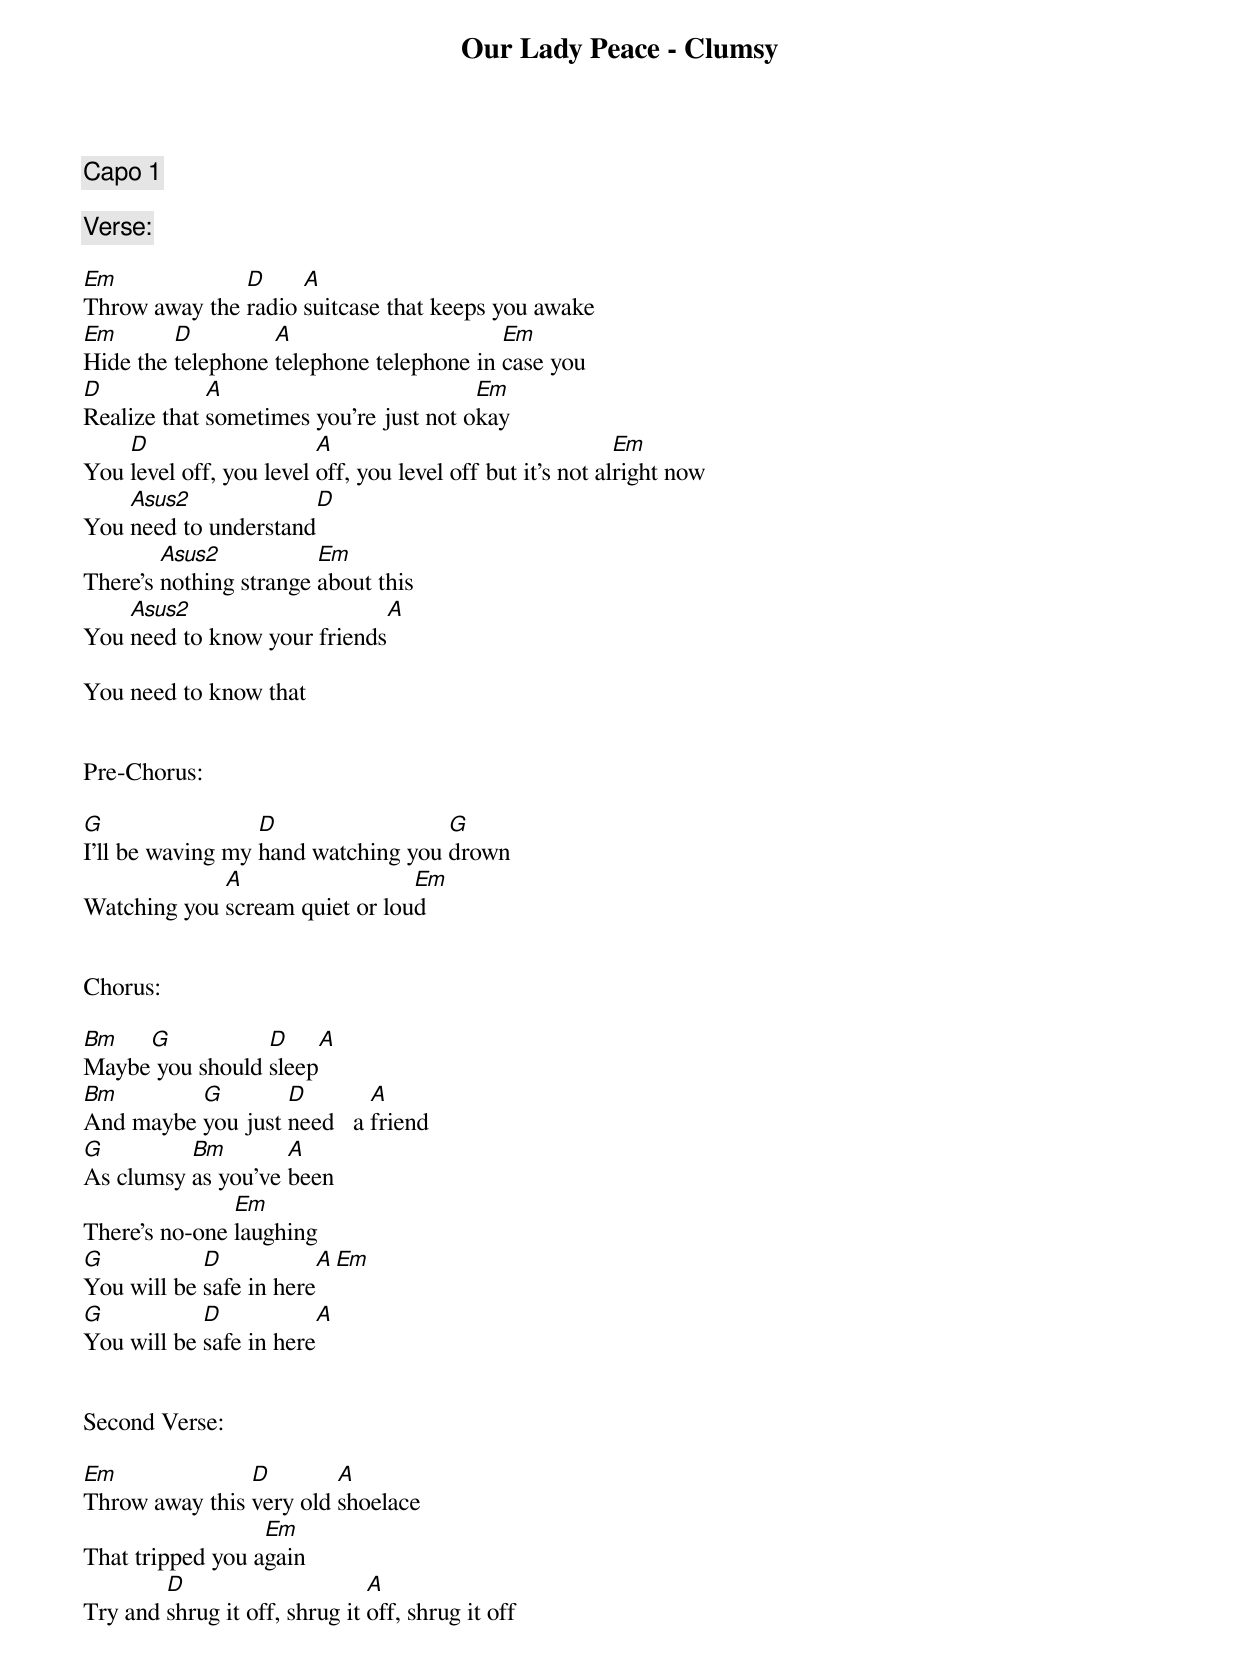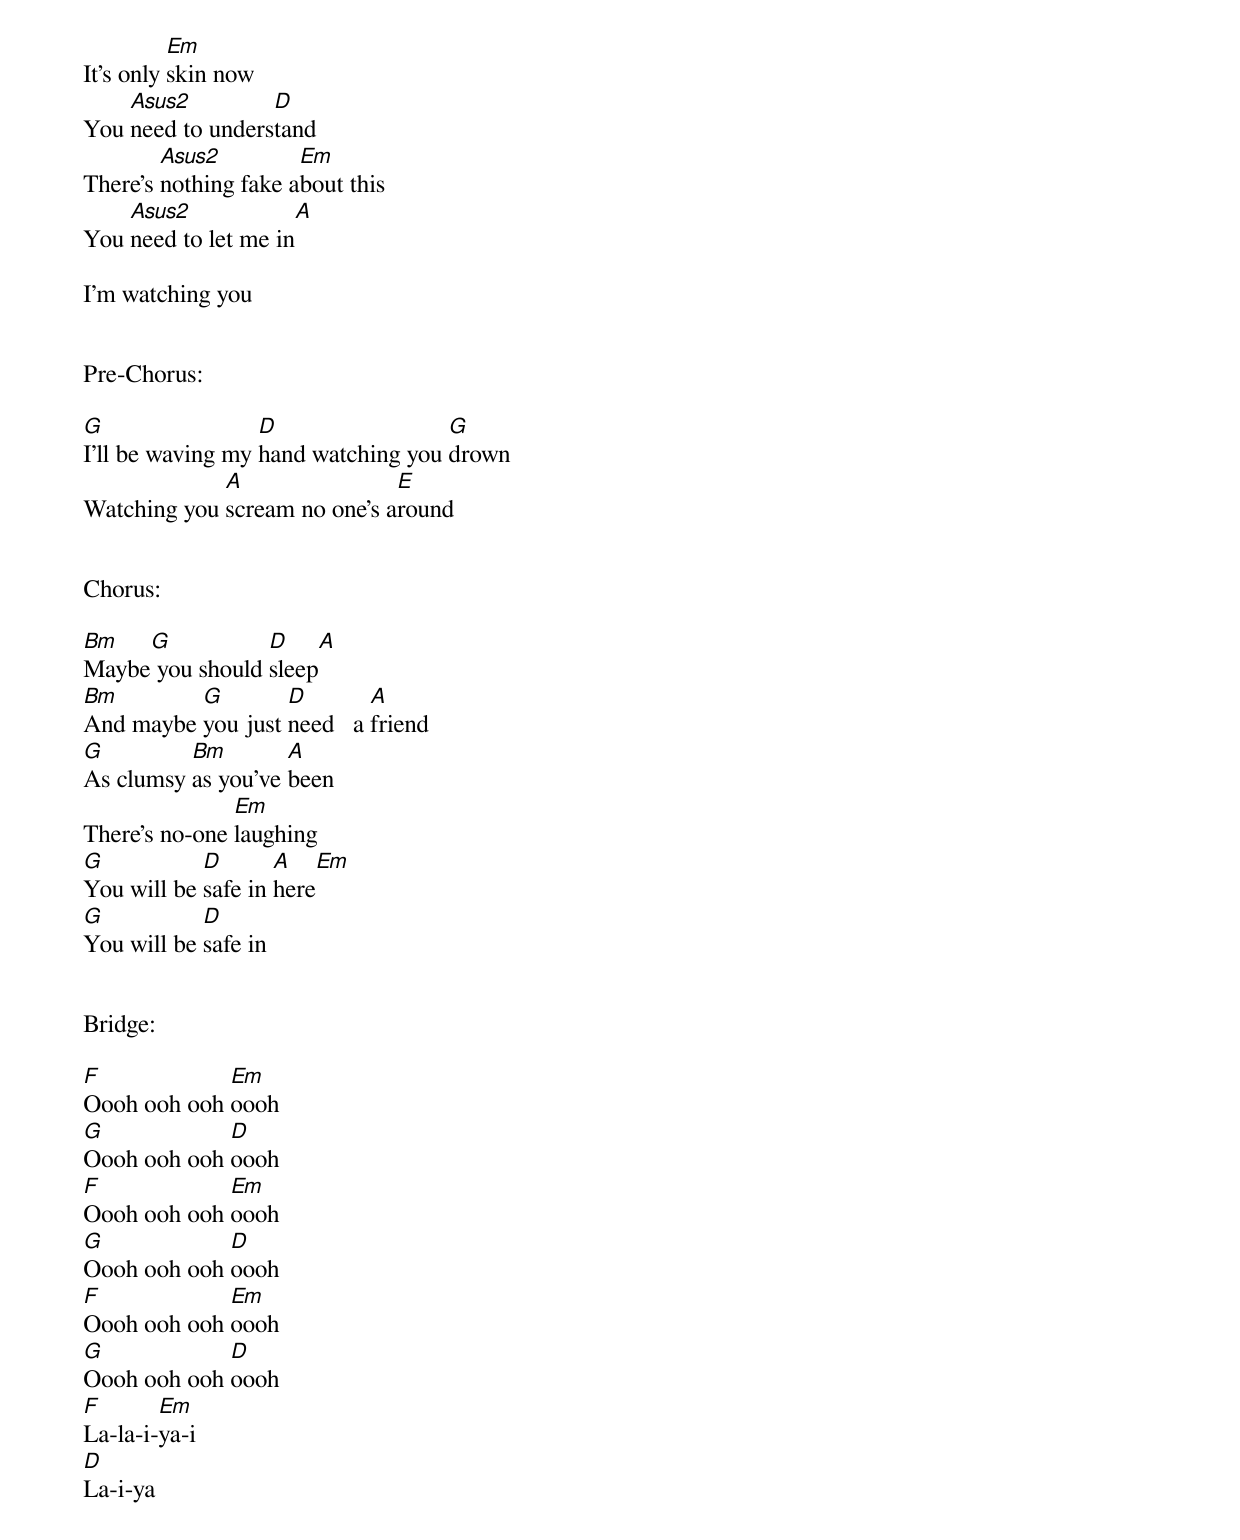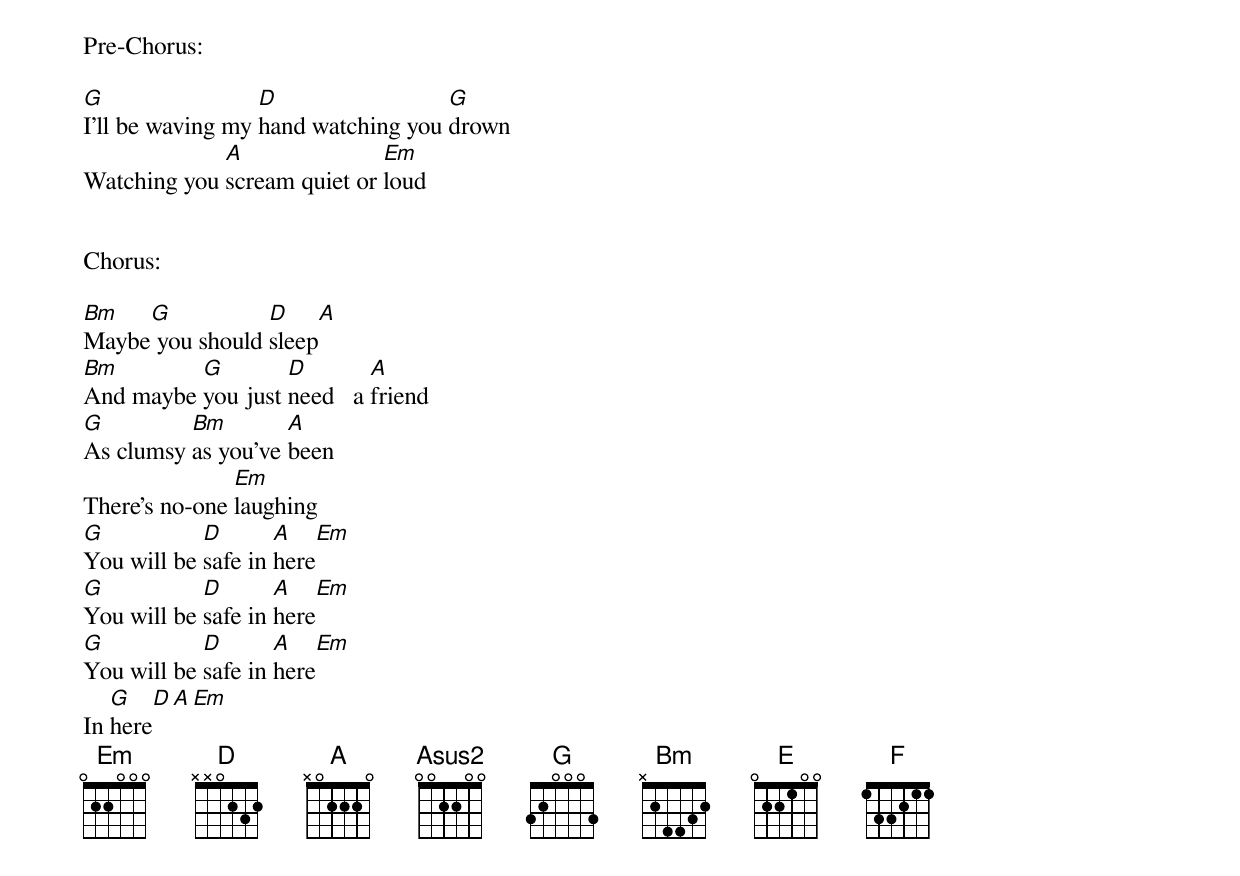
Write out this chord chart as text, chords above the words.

Our Lady Peace - Clumsy

Capo 1

Verse:

Em	       D     A
Throw away the radio suitcase that keeps you awake
Em	 D	   A			  Em
Hide the telephone telephone telephone in case you
D	     A				Em
Realize that sometimes you're just not okay
    D 			 A				   Em
You level off, you level off, you level off but it's not alright now
    Asus2		 D
You need to understand
	Asus2		Em
There's nothing strange about this
    Asus2		      A
You need to know your friends

You need to know that


Pre-Chorus:

G		  D		    G
I'll be waving my hand watching you drown
	     A			Em
Watching you scream quiet or loud


Chorus:

Bm   G		 D	A
Maybe you should sleep
Bm	  G	   D        A
And maybe you just need   a friend
G	  Bm	    A
As clumsy as you've been
	       Em
There's no-one laughing
G	    D	    	  A		 Em
You will be safe in here
G	    D	    	  A
You will be safe in here


Second Verse:

Em		D	 A
Throw away this very old shoelace
		  Em
That tripped you again
	D		       A
Try and shrug it off, shrug it off, shrug it off
	  Em
It's only skin now
    Asus2	  D
You need to understand
	Asus2	      Em
There's nothing fake about this
    Asus2		   A
You need to let me in

I'm watching you


Pre-Chorus:

G		  D		    G
I'll be waving my hand watching you drown
	     A		      E
Watching you scream no one's around


Chorus:

Bm   G		 D	A
Maybe you should sleep
Bm	  G	   D        A
And maybe you just need   a friend
G	  Bm	    A
As clumsy as you've been
	       Em
There's no-one laughing
G	    D	    A		 Em
You will be safe in here
G	    D
You will be safe in


Bridge:

F	     Em
Oooh ooh ooh oooh
G	     D
Oooh ooh ooh oooh
F	     Em
Oooh ooh ooh oooh
G	     D
Oooh ooh ooh oooh
F	     Em
Oooh ooh ooh oooh
G	     D
Oooh ooh ooh oooh
F	Em
La-la-i-ya-i
D
La-i-ya


Pre-Chorus:

G		  D		    G
I'll be waving my hand watching you drown
	     A		     Em
Watching you scream quiet or loud


Chorus:

Bm   G		 D	A
Maybe you should sleep
Bm	  G	   D        A
And maybe you just need   a friend
G	  Bm	    A
As clumsy as you've been
	       Em
There's no-one laughing
G	    D	    A	 	Em
You will be safe in here
G	    D	    A	 	Em
You will be safe in here
G	    D	    A	 	Em
You will be safe in here
   G	  D    A    Em
In here
